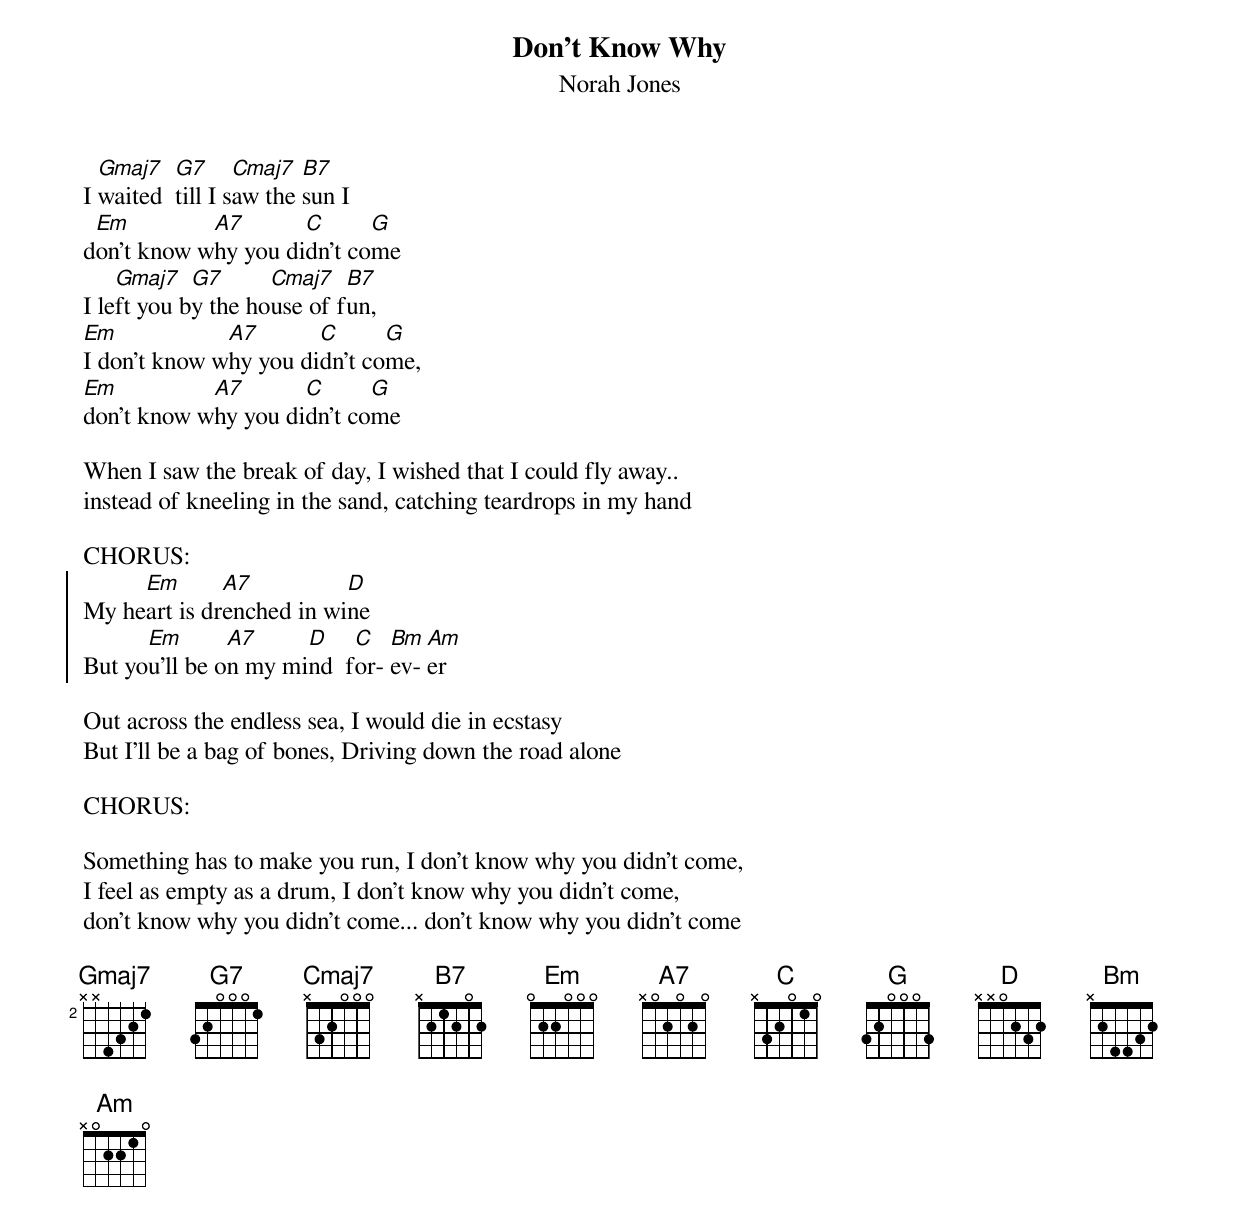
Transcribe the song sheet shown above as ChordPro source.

{title:Don't Know Why}
{subtitle:Norah Jones}
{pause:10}
I [Gmaj7]waited  [G7]till I s[Cmaj7]aw the [B7]sun I
d[Em]on't know w[A7]hy you di[C]dn't co[G]me
I le[Gmaj7]ft you b[G7]y the ho[Cmaj7]use of f[B7]un,
[Em]I don't know w[A7]hy you di[C]dn't co[G]me,
[Em]don't know w[A7]hy you di[C]dn't co[G]me

When I saw the break of day, I wished that I could fly away..
instead of kneeling in the sand, catching teardrops in my hand

CHORUS:
{soc}
My he[Em]art is dr[A7]enched in wi[D]ne
But yo[Em]u'll be o[A7]n my mi[D]nd  f[C]or- [Bm]ev- [Am]er
{eoc}

Out across the endless sea, I would die in ecstasy
But I'll be a bag of bones, Driving down the road alone

CHORUS:

Something has to make you run, I don't know why you didn't come,
I feel as empty as a drum, I don't know why you didn't come,
don't know why you didn't come... don't know why you didn't come

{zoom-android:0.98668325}
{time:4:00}
{zoom-android-V11:1.4203743}
